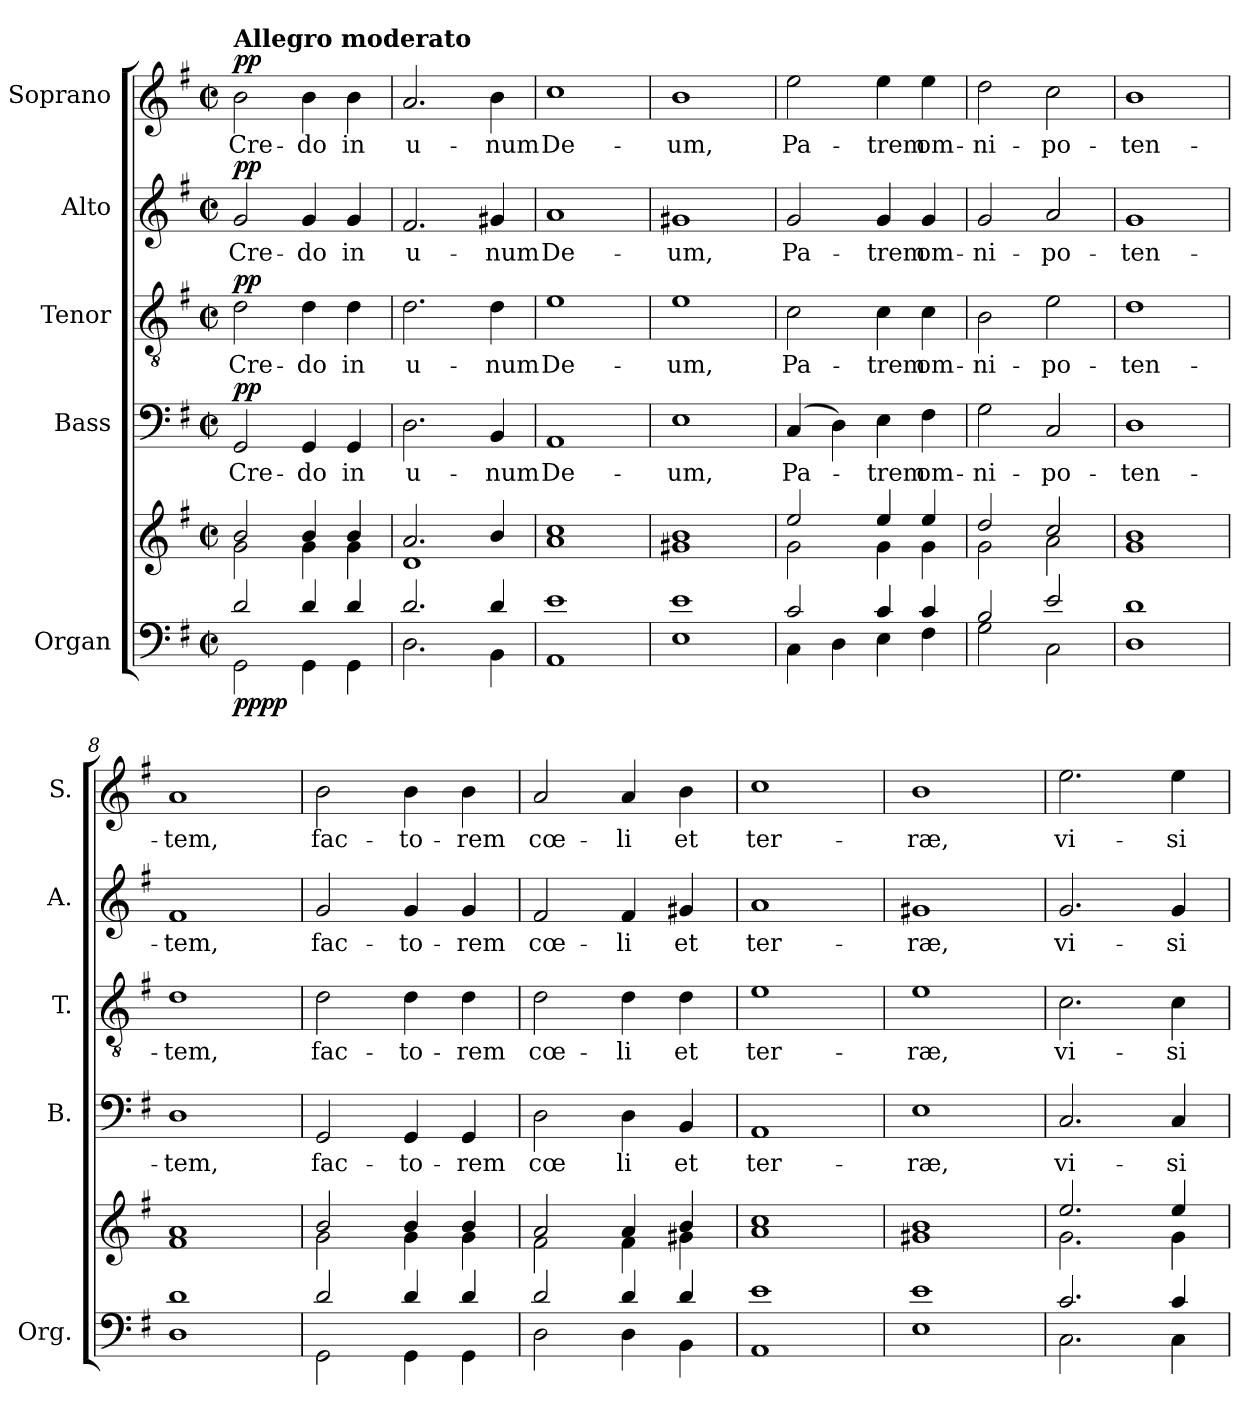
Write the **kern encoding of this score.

**kern	**kern	**dynam	**kern	**text	**dynam	**kern	**text	**dynam	**kern	**text	**dynam	**kern	**text	**dynam
*part5	*part5	*part5	*part4	*part4	*part4	*part3	*part3	*part3	*part2	*part2	*part2	*part1	*part1	*part1
*staff6	*staff5	*staff5/6	*staff4	*staff4	*staff4	*staff3	*staff3	*staff3	*staff2	*staff2	*staff2	*staff1	*staff1	*staff1
*I"Organ	*	*	*I"Bass	*	*	*I"Tenor	*	*	*I"Alto	*	*	*I"Soprano	*	*
*I'Org.	*	*	*I'B.	*	*	*I'T.	*	*	*I'A.	*	*	*I'S.	*	*
*clefF4	*clefG2	*	*clefF4	*	*	*clefGv2	*	*	*clefG2	*	*	*clefG2	*	*
*k[f#]	*k[f#]	*	*k[f#]	*	*	*k[f#]	*	*	*k[f#]	*	*	*k[f#]	*	*
*M2/2	*M2/2	*	*M2/2	*	*	*M2/2	*	*	*M2/2	*	*	*M2/2	*	*
*met(c|)	*met(c|)	*	*met(c|)	*	*	*met(c|)	*	*	*met(c|)	*	*	*met(c|)	*	*
=1	=1	=1	=1	=1	=1	=1	=1	=1	=1	=1	=1	=1	=1	=1
*^	*^	*	*	*	*	*	*	*	*	*	*	*	*	*
!	!	!	!	!	!	!	!	!	!	!	!	!	!	!LO:TX:a:B:t=Allegro moderato	!	!
!	!	!	!	!LO:DY:b=2	!	!LO:LY:b	!	!	!LO:LY:b	!	!	!LO:LY:b	!	!	!LO:LY:b	!
!	!	!	!	!LO:DY:n=1:b	!	!	!LO:DY:b	!	!	!LO:DY:b	!	!	!LO:DY:b	!	!	!LO:DY:b
2d/	2GG\	2b/	2g\	pp pp	2GG/	Cre-	pp	2d\	Cre-	pp	2g/	Cre-	pp	2b\	Cre-	pp
!	!	!	!	!	!	!LO:LY:b	!	!	!LO:LY:b	!	!	!LO:LY:b	!	!	!LO:LY:b	!
4d/	4GG\	4b/	4g\	.	4GG/	-do	.	4d\	-do	.	4g/	-do	.	4b\	-do	.
!	!	!	!	!	!	!LO:LY:b	!	!	!LO:LY:b	!	!	!LO:LY:b	!	!	!LO:LY:b	!
4d/	4GG\	4b/	4g\	.	4GG/	in	.	4d\	in	.	4g/	in	.	4b\	in	.
=2	=2	=2	=2	=2	=2	=2	=2	=2	=2	=2	=2	=2	=2	=2	=2	=2
!	!	!	!	!	!	!LO:LY:b	!	!	!LO:LY:b	!	!	!LO:LY:b	!	!	!LO:LY:b	!
2.d/	2.D\	2.a/	1d	.	2.D\	u-	.	2.d\	u-	.	2.f#/	u-	.	2.a/	u-	.
!	!	!	!	!	!	!LO:LY:b	!	!	!LO:LY:b	!	!	!LO:LY:b	!	!	!LO:LY:b	!
4d/	4BB\	4b/	.	.	4BB/	-num	.	4d\	-num	.	4g#X/	-num	.	4b\	-num	.
=3	=3	=3	=3	=3	=3	=3	=3	=3	=3	=3	=3	=3	=3	=3	=3	=3
!	!	!	!	!	!	!LO:LY:b	!	!	!LO:LY:b	!	!	!LO:LY:b	!	!	!LO:LY:b	!
1e	1AA	1cc	1a	.	1AA	De-	.	1e	De-	.	1a	De-	.	1cc	De-	.
=4	=4	=4	=4	=4	=4	=4	=4	=4	=4	=4	=4	=4	=4	=4	=4	=4
!	!	!	!	!	!	!LO:LY:b	!	!	!LO:LY:b	!	!	!LO:LY:b	!	!	!LO:LY:b	!
1e	1E	1b	1g#X	.	1E	-um,	.	1e	-um,	.	1g#X	-um,	.	1b	-um,	.
=5	=5	=5	=5	=5	=5	=5	=5	=5	=5	=5	=5	=5	=5	=5	=5	=5
!	!	!	!	!	!	!LO:LY:b	!	!	!LO:LY:b	!	!	!LO:LY:b	!	!	!LO:LY:b	!
2c/	4C\	2ee/	2g\	.	(>4C/	Pa-	.	2c\	Pa-	.	2g/	Pa-	.	2ee\	Pa-	.
.	4D\	.	.	.	4D\)	.	.	.	.	.	.	.	.	.	.	.
!	!	!	!	!	!	!LO:LY:b	!	!	!LO:LY:b	!	!	!LO:LY:b	!	!	!LO:LY:b	!
4c/	4E\	4ee/	4g\	.	4E\	-trem	.	4c\	-trem	.	4g/	-trem	.	4ee\	-trem	.
!	!	!	!	!	!	!LO:LY:b	!	!	!LO:LY:b	!	!	!LO:LY:b	!	!	!LO:LY:b	!
4c/	4F#\	4ee/	4g\	.	4F#\	om-	.	4c\	om-	.	4g/	om-	.	4ee\	om-	.
=6	=6	=6	=6	=6	=6	=6	=6	=6	=6	=6	=6	=6	=6	=6	=6	=6
!	!	!	!	!	!	!LO:LY:b	!	!	!LO:LY:b	!	!	!LO:LY:b	!	!	!LO:LY:b	!
2B/	2G\	2dd/	2g\	.	2G\	-ni-	.	2B\	-ni-	.	2g/	-ni-	.	2dd\	-ni-	.
!	!	!	!	!	!	!LO:LY:b	!	!	!LO:LY:b	!	!	!LO:LY:b	!	!	!LO:LY:b	!
2e/	2C\	2cc/	2a\	.	2C/	-po-	.	2e\	-po-	.	2a/	-po-	.	2cc\	-po-	.
=7	=7	=7	=7	=7	=7	=7	=7	=7	=7	=7	=7	=7	=7	=7	=7	=7
!	!	!	!	!	!	!LO:LY:b	!	!	!LO:LY:b	!	!	!LO:LY:b	!	!	!LO:LY:b	!
1d	1D	1b	1g	.	1D	-ten-	.	1d	-ten-	.	1g	-ten-	.	1b	-ten-	.
=8	=8	=8	=8	=8	=8	=8	=8	=8	=8	=8	=8	=8	=8	=8	=8	=8
!	!	!	!	!	!	!LO:LY:b	!	!	!LO:LY:b	!	!	!LO:LY:b	!	!	!LO:LY:b	!
1d	1D	1a	1f#	.	1D	-tem,	.	1d	-tem,	.	1f#	-tem,	.	1a	-tem,	.
=9	=9	=9	=9	=9	=9	=9	=9	=9	=9	=9	=9	=9	=9	=9	=9	=9
!	!	!	!	!	!	!LO:LY:b	!	!	!LO:LY:b	!	!	!LO:LY:b	!	!	!LO:LY:b	!
2d/	2GG\	2b/	2g\	.	2GG/	fac-	.	2d\	fac-	.	2g/	fac-	.	2b\	fac-	.
!	!	!	!	!	!	!LO:LY:b	!	!	!LO:LY:b	!	!	!LO:LY:b	!	!	!LO:LY:b	!
4d/	4GG\	4b/	4g\	.	4GG/	-to-	.	4d\	-to-	.	4g/	-to-	.	4b\	-to-	.
!	!	!	!	!	!	!LO:LY:b	!	!	!LO:LY:b	!	!	!LO:LY:b	!	!	!LO:LY:b	!
4d/	4GG\	4b/	4g\	.	4GG/	-rem	.	4d\	-rem	.	4g/	-rem	.	4b\	-rem	.
=10	=10	=10	=10	=10	=10	=10	=10	=10	=10	=10	=10	=10	=10	=10	=10	=10
!	!	!	!	!	!	!LO:LY:b	!	!	!LO:LY:b	!	!	!LO:LY:b	!	!	!LO:LY:b	!
2d/	2D\	2a/	2f#\	.	2D\	cœ	.	2d\	cœ-	.	2f#/	cœ-	.	2a/	cœ-	.
!	!	!	!	!	!	!LO:LY:b	!	!	!LO:LY:b	!	!	!LO:LY:b	!	!	!LO:LY:b	!
4d/	4D\	4a/	4f#\	.	4D\	li	.	4d\	-li	.	4f#/	-li	.	4a/	-li	.
!	!	!	!	!	!	!LO:LY:b	!	!	!LO:LY:b	!	!	!LO:LY:b	!	!	!LO:LY:b	!
4d/	4BB\	4b/	4g#X\	.	4BB/	et	.	4d\	et	.	4g#X/	et	.	4b\	et	.
!!LO:LB:g=z
=11	=11	=11	=11	=11	=11	=11	=11	=11	=11	=11	=11	=11	=11	=11	=11	=11
!	!	!	!	!	!	!LO:LY:b	!	!	!LO:LY:b	!	!	!LO:LY:b	!	!	!LO:LY:b	!
1e	1AA	1cc	1a	.	1AA	ter-	.	1e	ter-	.	1a	ter-	.	1cc	ter-	.
=12	=12	=12	=12	=12	=12	=12	=12	=12	=12	=12	=12	=12	=12	=12	=12	=12
!	!	!	!	!	!	!LO:LY:b	!	!	!LO:LY:b	!	!	!LO:LY:b	!	!	!LO:LY:b	!
1e	1E	1b	1g#X	.	1E	-ræ,	.	1e	-ræ,	.	1g#X	-ræ,	.	1b	-ræ,	.
=13	=13	=13	=13	=13	=13	=13	=13	=13	=13	=13	=13	=13	=13	=13	=13	=13
!	!	!	!	!	!	!LO:LY:b	!	!	!LO:LY:b	!	!	!LO:LY:b	!	!	!LO:LY:b	!
2.c/	2.C\	2.ee/	2.g\	.	2.C/	vi-	.	2.c\	vi-	.	2.g/	vi-	.	2.ee\	vi-	.
!	!	!	!	!	!	!LO:LY:b	!	!	!LO:LY:b	!	!	!LO:LY:b	!	!	!LO:LY:b	!
4c/	4C\	4ee/	4g\	.	4C/	-si-	.	4c\	-si-	.	4g/	-si-	.	4ee\	-si-	.
*v	*v	*	*	*	*	*	*	*	*	*	*	*	*	*	*	*
*	*v	*v	*	*	*	*	*	*	*	*	*	*	*	*	*
=	=	=	=	=	=	=	=	=	=	=	=	=	=	=
*-	*-	*-	*-	*-	*-	*-	*-	*-	*-	*-	*-	*-	*-	*-
